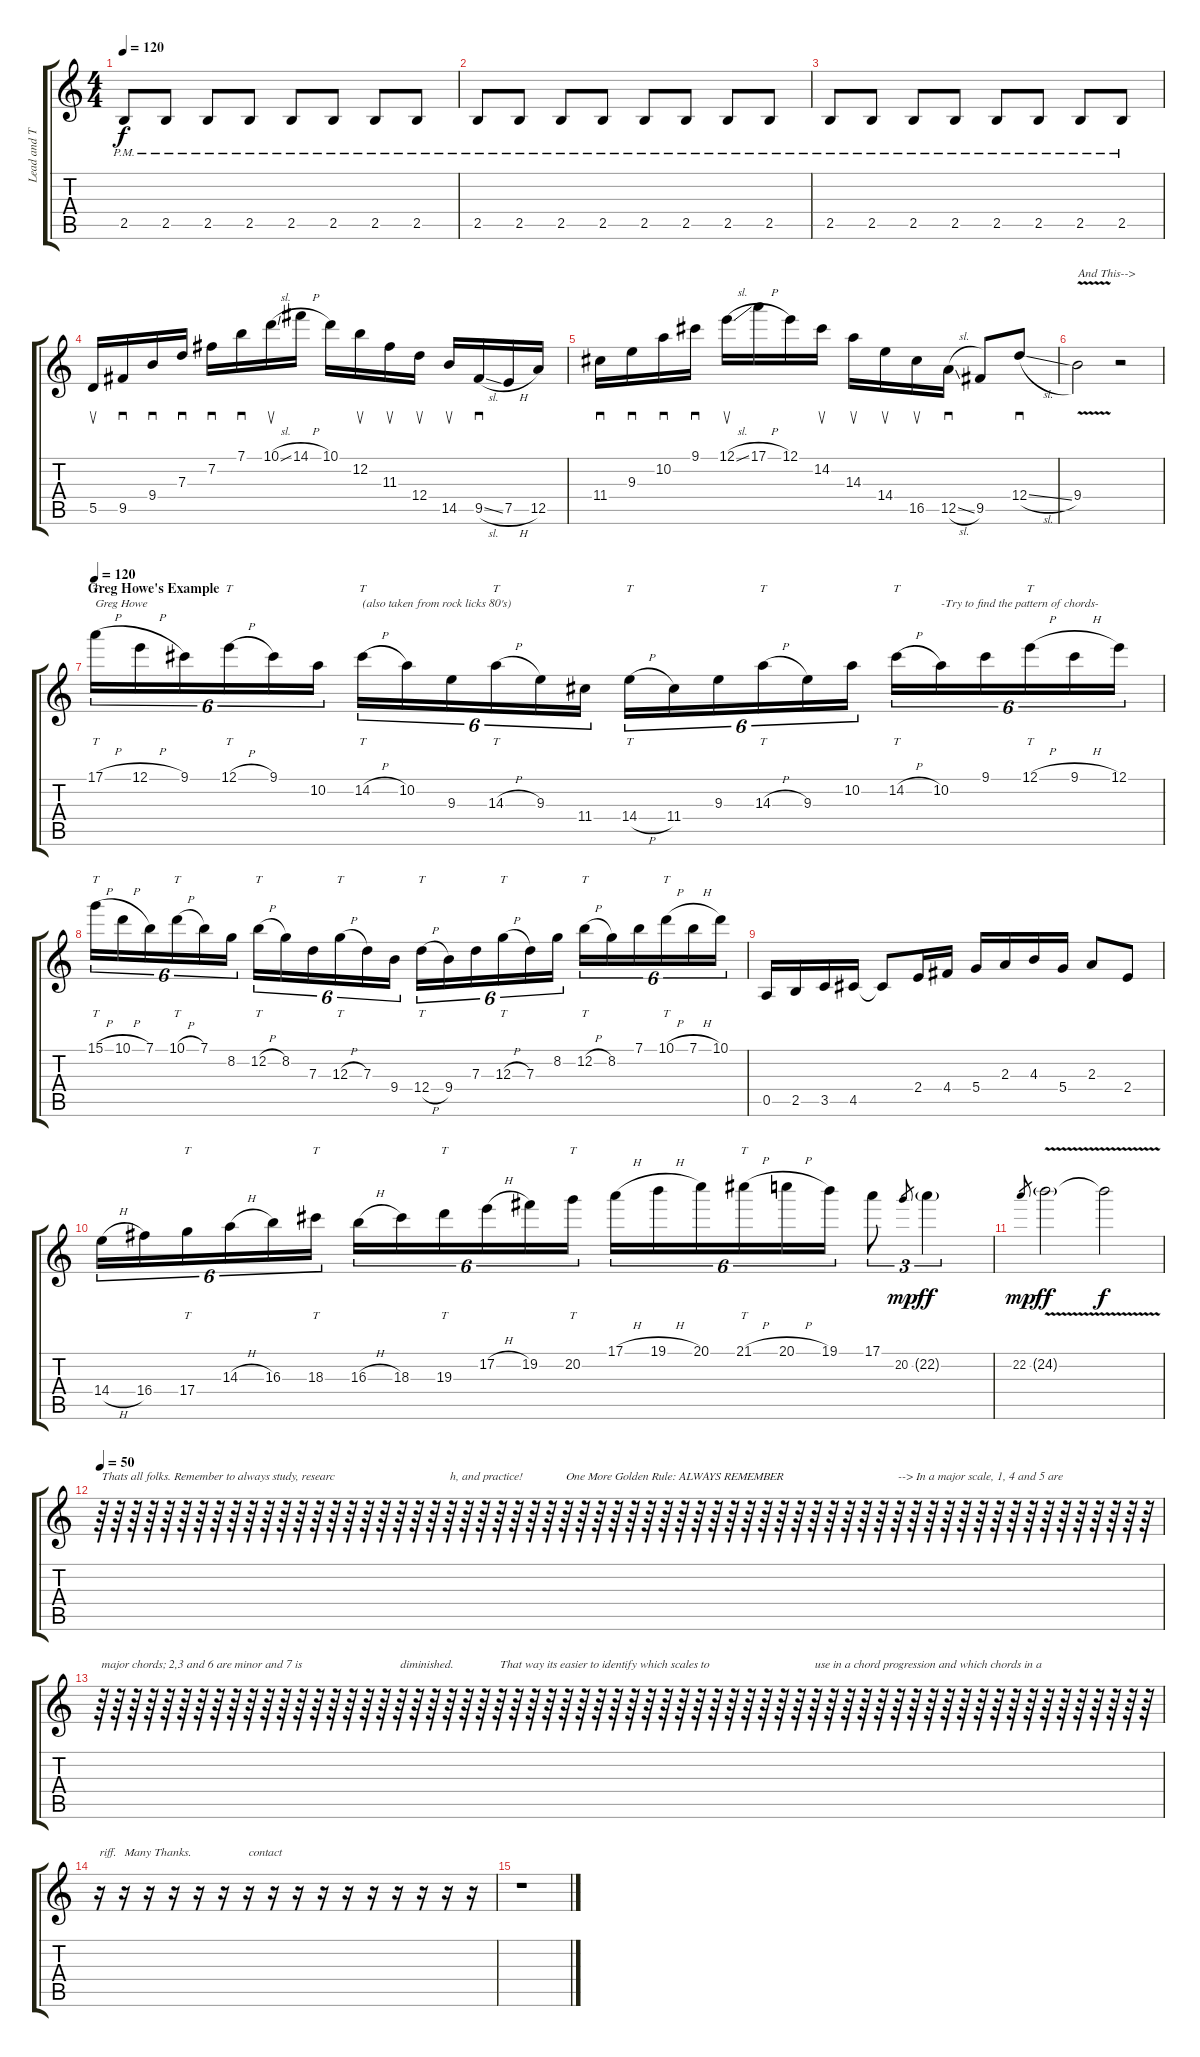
\track ("Lead and Text" "Lead and T") {instrument overdrivenguitar}
\staff {score tabs}
\tuning (E4 B3 G3 D3 A2 E2) {hide}
\ts (4 4)
\tempo 120
\clef g2
\ks c
2.5{pm}.8{dy f} 2.5{pm}.8 2.5{pm}.8 2.5{pm}.8 2.5{pm}.8 2.5{pm}.8 2.5{pm}.8 2.5{pm}.8 |
2.5{pm}.8 2.5{pm}.8 2.5{pm}.8 2.5{pm}.8 2.5{pm}.8 2.5{pm}.8 2.5{pm}.8 2.5{pm}.8 |
2.5{pm}.8 2.5{pm}.8 2.5{pm}.8 2.5{pm}.8 2.5{pm}.8 2.5{pm}.8 2.5{pm}.8 2.5{pm}.8 |
5.5.16{su} 9.5.16{sd} 9.4.16{sd} 7.3.16{sd} 7.2.16{sd} 7.1.16{sd} 10.1{sl}.16{su} 14.1{h}.16 10.1.16 12.2.16{su} 11.3.16{su} 12.4.16{su} 14.5.16{su} 9.5{sl}.16{sd} 7.5{h}.16 12.5.16 |
11.4.16{sd} 9.3.16{sd} 10.2.16{sd} 9.1.16{sd} 12.1{sl}.16{su} 17.1{h}.16 12.1.16 14.2.16{su} 14.3.16{su} 14.4.16{su} 16.5.16{su} 12.5{sl}.16{sd} 9.5.8 12.4{sl}.8{sd} |
9.4{v}.2{txt "And This-->"} r.2 |
\section ("" "Greg Howe's Example")
\tempo 120
17.1{h}.16{tt tu (6 4) txt "Greg Howe"} 12.1{h}.16{tu (6 4)} 9.1.16{tu (6 4)} 12.1{h}.16{tt tu (6 4)} 9.1.16{tu (6 4)} 10.2.16{tu (6 4)} 14.2{h}.16{tt tu (6 4) txt "(also taken from rock licks 80's)"} 10.2.16{tu (6 4)} 9.3.16{tu (6 4)} 14.3{h}.16{tt tu (6 4)} 9.3.16{tu (6 4)} 11.4.16{tu (6 4)} 14.4{h}.16{tt tu (6 4)} 11.4.16{tu (6 4)} 9.3.16{tu (6 4)} 14.3{h}.16{tt tu (6 4)} 9.3.16{tu (6 4)} 10.2.16{tu (6 4)} 14.2{h}.16{tt tu (6 4)} 10.2.16{tu (6 4) txt "-Try to find the pattern of chords-"} 9.1.16{tu (6 4)} 12.1{h}.16{tt tu (6 4)} 9.1{h}.16{tu (6 4)} 12.1.16{tu (6 4)} |
15.1{h}.16{tt tu (6 4)} 10.1{h}.16{tu (6 4)} 7.1.16{tu (6 4)} 10.1{h}.16{tt tu (6 4)} 7.1.16{tu (6 4)} 8.2.16{tu (6 4)} 12.2{h}.16{tt tu (6 4)} 8.2.16{tu (6 4)} 7.3.16{tu (6 4)} 12.3{h}.16{tt tu (6 4)} 7.3.16{tu (6 4)} 9.4.16{tu (6 4)} 12.4{h}.16{tt tu (6 4)} 9.4.16{tu (6 4)} 7.3.16{tu (6 4)} 12.3{h}.16{tt tu (6 4)} 7.3.16{tu (6 4)} 8.2.16{tu (6 4)} 12.2{h}.16{tt tu (6 4)} 8.2.16{tu (6 4)} 7.1.16{tu (6 4)} 10.1{h}.16{tt tu (6 4)} 7.1{h}.16{tu (6 4)} 10.1.16{tu (6 4)} |
0.5.16 2.5.16 3.5.16 4.5.16 4.5{t}.8 2.4.16 4.4.16 5.4.16 2.3.16 4.3.16 5.4.16 2.3.8 2.4.8 |
14.4{h}.16{tu (6 4)} 16.4.16{tu (6 4)} 17.4.16{tt tu (6 4)} 14.3{h}.16{tu (6 4)} 16.3.16{tu (6 4)} 18.3.16{tt tu (6 4)} 16.3{h}.16{tu (6 4)} 18.3.16{tu (6 4)} 19.3.16{tt tu (6 4)} 17.2{h}.16{tu (6 4)} 19.2.16{tu (6 4)} 20.2.16{tt tu (6 4)} 17.1{h}.16{tu (6 4)} 19.1{h}.16{tu (6 4)} 20.1.16{tu (6 4)} 21.1{h}.16{tt tu (6 4)} 20.1{h}.16{tu (6 4)} 19.1.16{tu (6 4)} 17.1.8{tu (3 2)} 20.2.8{gr dy mp} 22.2{g}.4{tu (3 2) dy ff} |
22.2.8{gr dy mp} 24.2{v g}.2{dy ff} 24.2{t}.2{dy f} |
\tempo 50
r.64{txt "Thats all folks. Remember to always study, researc"} r.64 r.64 r.64 r.64 r.64 r.64 r.64 r.64 r.64 r.64 r.64 r.64 r.64 r.64 r.64 r.64 r.64 r.64 r.64 r.64 r.64{txt "h, and practice!"} r.64 r.64 r.64 r.64 r.64 r.64 r.64{txt "One More Golden Rule: ALWAYS REMEMBER"} r.64 r.64 r.64 r.64 r.64 r.64 r.64 r.64 r.64 r.64 r.64 r.64 r.64 r.64 r.64 r.64 r.64 r.64 r.64 r.64{txt "--> In a major scale, 1, 4 and 5 are "} r.64 r.64 r.64 r.64 r.64 r.64 r.64 r.64 r.64 r.64 r.64 r.64 r.64 r.64 r.64 |
r.64{txt "major chords; 2,3 and 6 are minor and 7 is "} r.64 r.64 r.64 r.64 r.64 r.64 r.64 r.64 r.64 r.64 r.64 r.64 r.64 r.64 r.64 r.64 r.64 r.64{txt "diminished."} r.64 r.64 r.64 r.64 r.64 r.64{txt "That way its easier to identify which scales to"} r.64 r.64 r.64 r.64 r.64 r.64 r.64 r.64 r.64 r.64 r.64 r.64 r.64 r.64 r.64 r.64 r.64 r.64 r.64{txt "use in a chord progression and which chords in a"} r.64 r.64 r.64 r.64 r.64 r.64 r.64 r.64 r.64 r.64 r.64 r.64 r.64 r.64 r.64 r.64 r.64 r.64 r.64 r.64 |
r.16{txt "riff."} r.16{txt "Many Thanks."} r.16 r.16 r.16 r.16 r.16{txt "contact"} r.16 r.16 r.16 r.16 r.16 r.16 r.16 r.16 r.16 |
r.1
